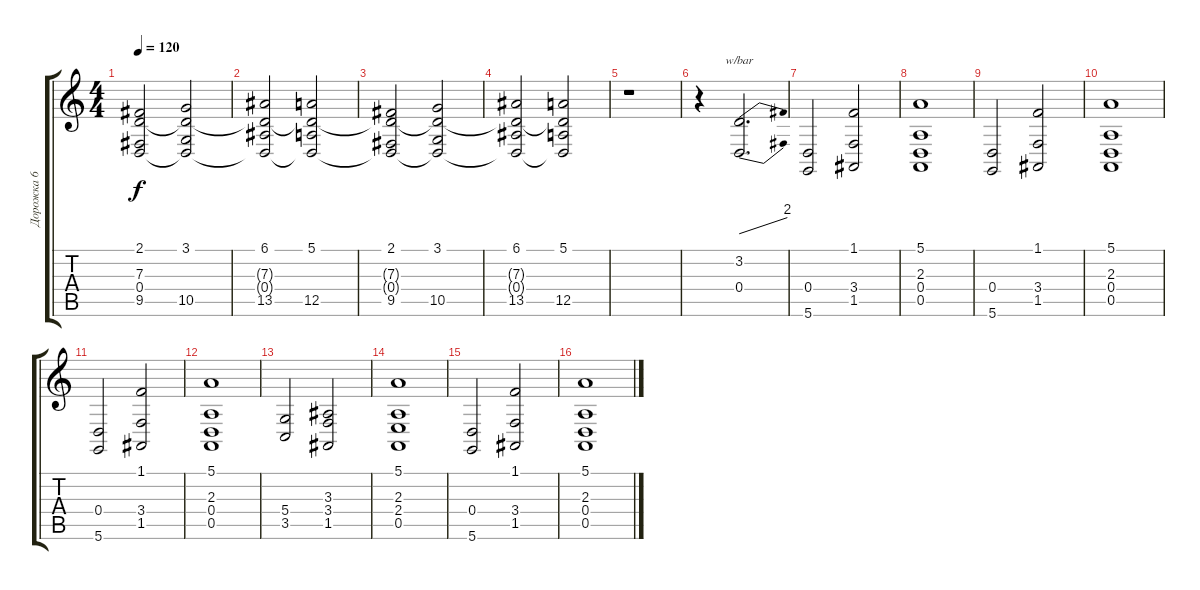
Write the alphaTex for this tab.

\track ("Дорожка 6" "Дорожка 6") {instrument pad4choir}
\staff {score tabs}
\tuning (E4 B3 G3 D3 A2 D2) {hide}
\ts (4 4)
\tempo 120
\clef g2
\ks c
(2.1 7.3 0.4 9.5).2{dy f} (3.1 7.3{t} 0.4{t} 10.5).2 |
(6.1 7.3{t} 0.4{t} 13.5).2 (5.1 7.3{t} 0.4{t} 12.5).2 |
(2.1 7.3{t} 0.4{t} 9.5).2 (3.1 7.3{t} 0.4{t} 10.5).2 |
(6.1 7.3{t} 0.4{t} 13.5).2 (5.1 7.3{t} 0.4{t} 12.5).2 |
r.1 |
r.4 (3.2 0.4).2{d tbe (dive default 0 0 60 8) volume 16 instrument reversecymbal} |
(0.4 5.6).2{volume 13 instrument pad4choir} (1.1 3.4 1.5).2 |
(5.1 2.3 0.4 0.5).1 |
(0.4 5.6).2 (1.1 3.4 1.5).2 |
(5.1 2.3 0.4 0.5).1 |
(0.4 5.6).2 (1.1 3.4 1.5).2 |
(5.1 2.3 0.4 0.5).1 |
(5.4 3.5).2 (3.3 3.4 1.5).2 |
(5.1 2.3 2.4 0.5).1 |
(0.4 5.6).2 (1.1 3.4 1.5).2 |
(5.1 2.3 0.4 0.5).1
